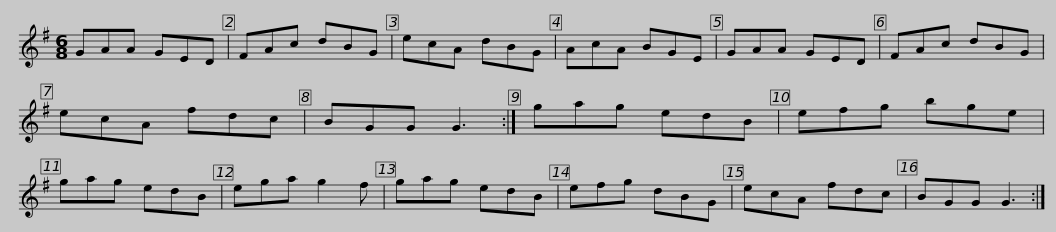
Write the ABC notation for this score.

X:1
L:1/8
M:6/8
I:linebreak $
K:G
V:1 treble
V:1
 GAA GED | FAc dBG | ecA dBG | AcA BGE | GAA GED | %5
 FAc dBG | ecA fdc |$ BGG G3 :| gag edB | efg bge | %10
 gag edB | ega g2 f | gag edB | efg dBG |$ ecA fdc | %15
 BGG G3 :| %16
